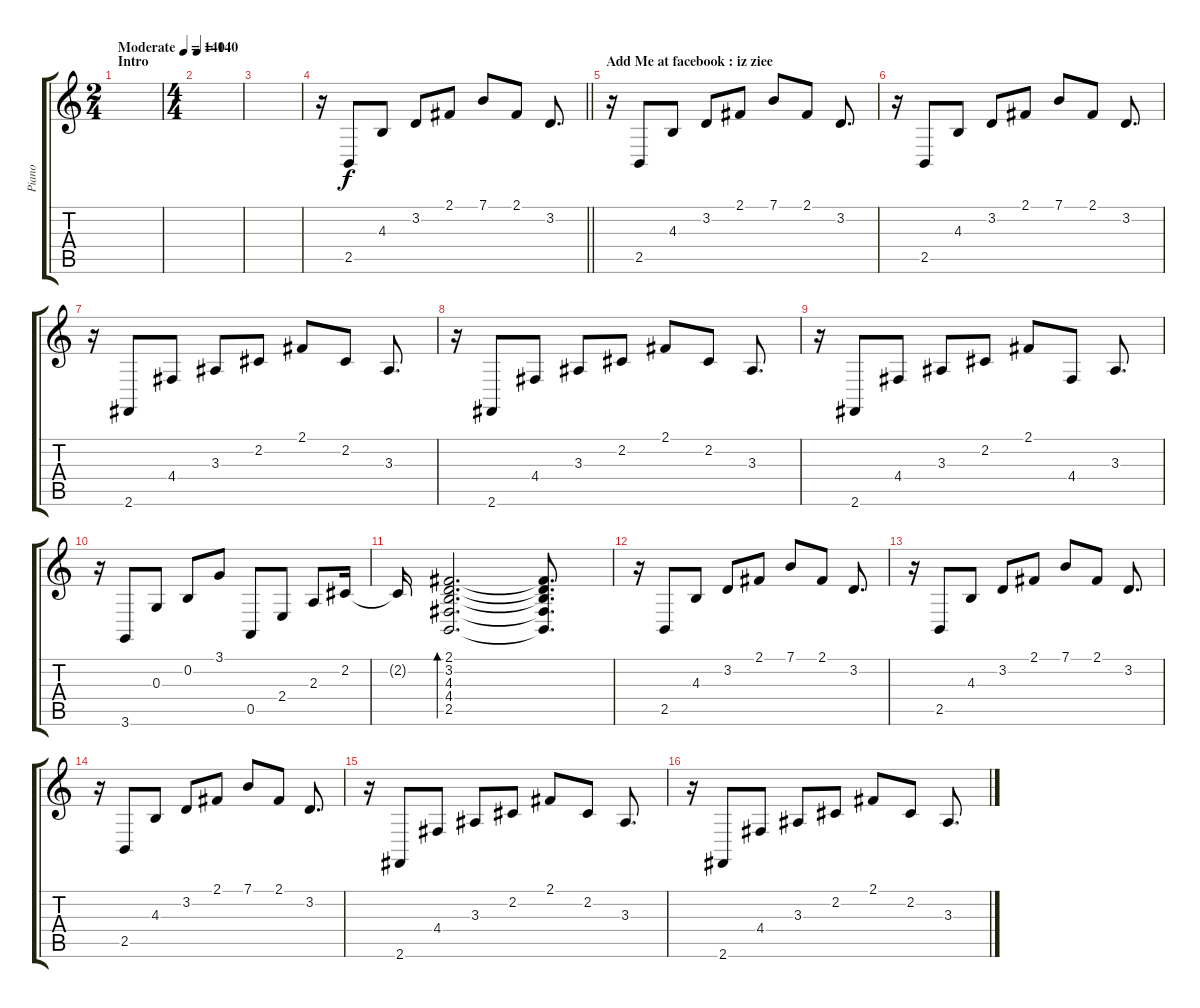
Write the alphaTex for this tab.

\track ("Piano" "Piano") {instrument acousticgrandpiano}
\staff {score tabs}
\tuning (E4 B3 G3 D3 A2 E2) {hide}
\ts (2 4)
\section ("" "Intro")
\tempo (140 "Moderate")
\clef g2
\ks c
|
\ts (4 4)
\tempo 140
|
|
\barLineRight lightlight
r.16 2.5.8 4.3.8 3.2.8 2.1.8 7.1.8 2.1.8 3.2.8{d} |
\section ("" "Add Me at facebook : iz ziee")
r.16 2.5.8 4.3.8 3.2.8 2.1.8 7.1.8 2.1.8 3.2.8{d} |
r.16 2.5.8 4.3.8 3.2.8 2.1.8 7.1.8 2.1.8 3.2.8{d} |
r.16 2.6.8 4.4.8 3.3.8 2.2.8 2.1.8 2.2.8 3.3.8{d} |
r.16 2.6.8 4.4.8 3.3.8 2.2.8 2.1.8 2.2.8 3.3.8{d} |
r.16 2.6.8 4.4.8 3.3.8 2.2.8 2.1.8 4.4.8 3.3.8{d} |
r.16 3.6.8 0.3.8 0.2.8 3.1.8 0.5.8 2.4.8 2.3.8 2.2.16 |
2.2{t}.16 (2.1 3.2 4.3 4.4 2.5).2{d bd 30} (2.1{t} 3.2{t} 4.3{t} 4.4{t} 2.5{t}).8{d} |
r.16 2.5.8 4.3.8 3.2.8 2.1.8 7.1.8 2.1.8 3.2.8{d} |
r.16 2.5.8 4.3.8 3.2.8 2.1.8 7.1.8 2.1.8 3.2.8{d} |
r.16 2.5.8 4.3.8 3.2.8 2.1.8 7.1.8 2.1.8 3.2.8{d} |
r.16 2.6.8 4.4.8 3.3.8 2.2.8 2.1.8 2.2.8 3.3.8{d} |
r.16 2.6.8 4.4.8 3.3.8 2.2.8 2.1.8 2.2.8 3.3.8{d}
